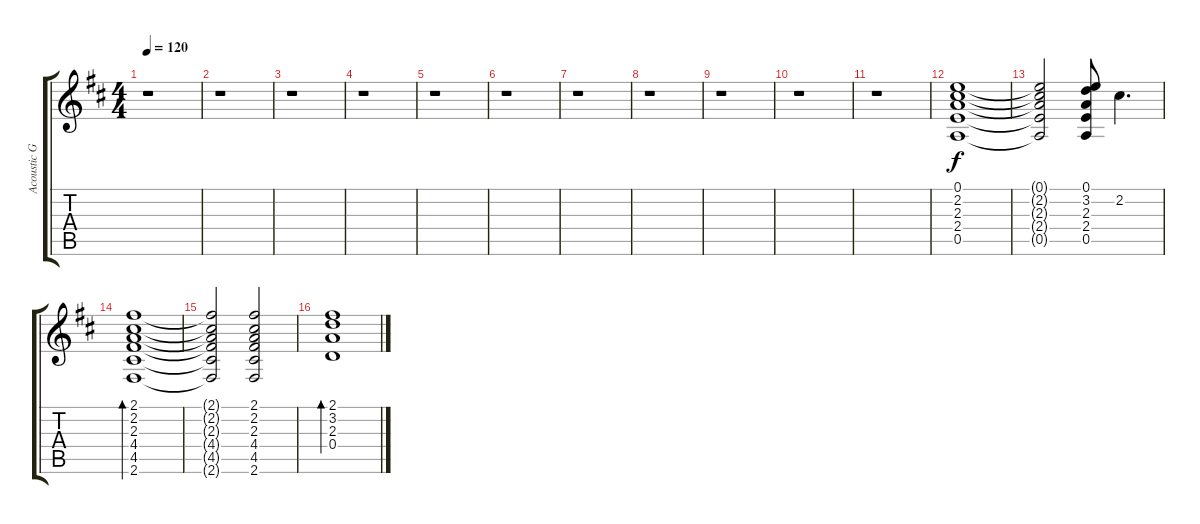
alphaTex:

\track ("Acoustic Guitar 2" "Acoustic G") {instrument acousticguitarsteel}
\staff {score tabs}
\tuning (E4 B3 G3 D3 A2 E2) {hide}
\ts (4 4)
\tempo 120
\clef g2
\ks d
r.1{dy f} |
r.1 |
r.1 |
r.1 |
r.1 |
r.1 |
r.1 |
r.1 |
r.1 |
r.1 |
r.1 |
(0.1 2.2 2.3 2.4 0.5).1{volume 9} |
(0.1{t} 2.2{t} 2.3{t} 2.4{t} 0.5{t}).2 (0.1 3.2 2.3 2.4 0.5).8 2.2.4{d} |
(2.1 2.2 2.3 4.4 4.5 2.6).1{bd 120} |
(2.1{t} 2.2{t} 2.3{t} 4.4{t} 4.5{t} 2.6{t}).2 (2.1 2.2 2.3 4.4 4.5 2.6).2 |
(2.1 3.2 2.3 0.4).1{bd 120}
